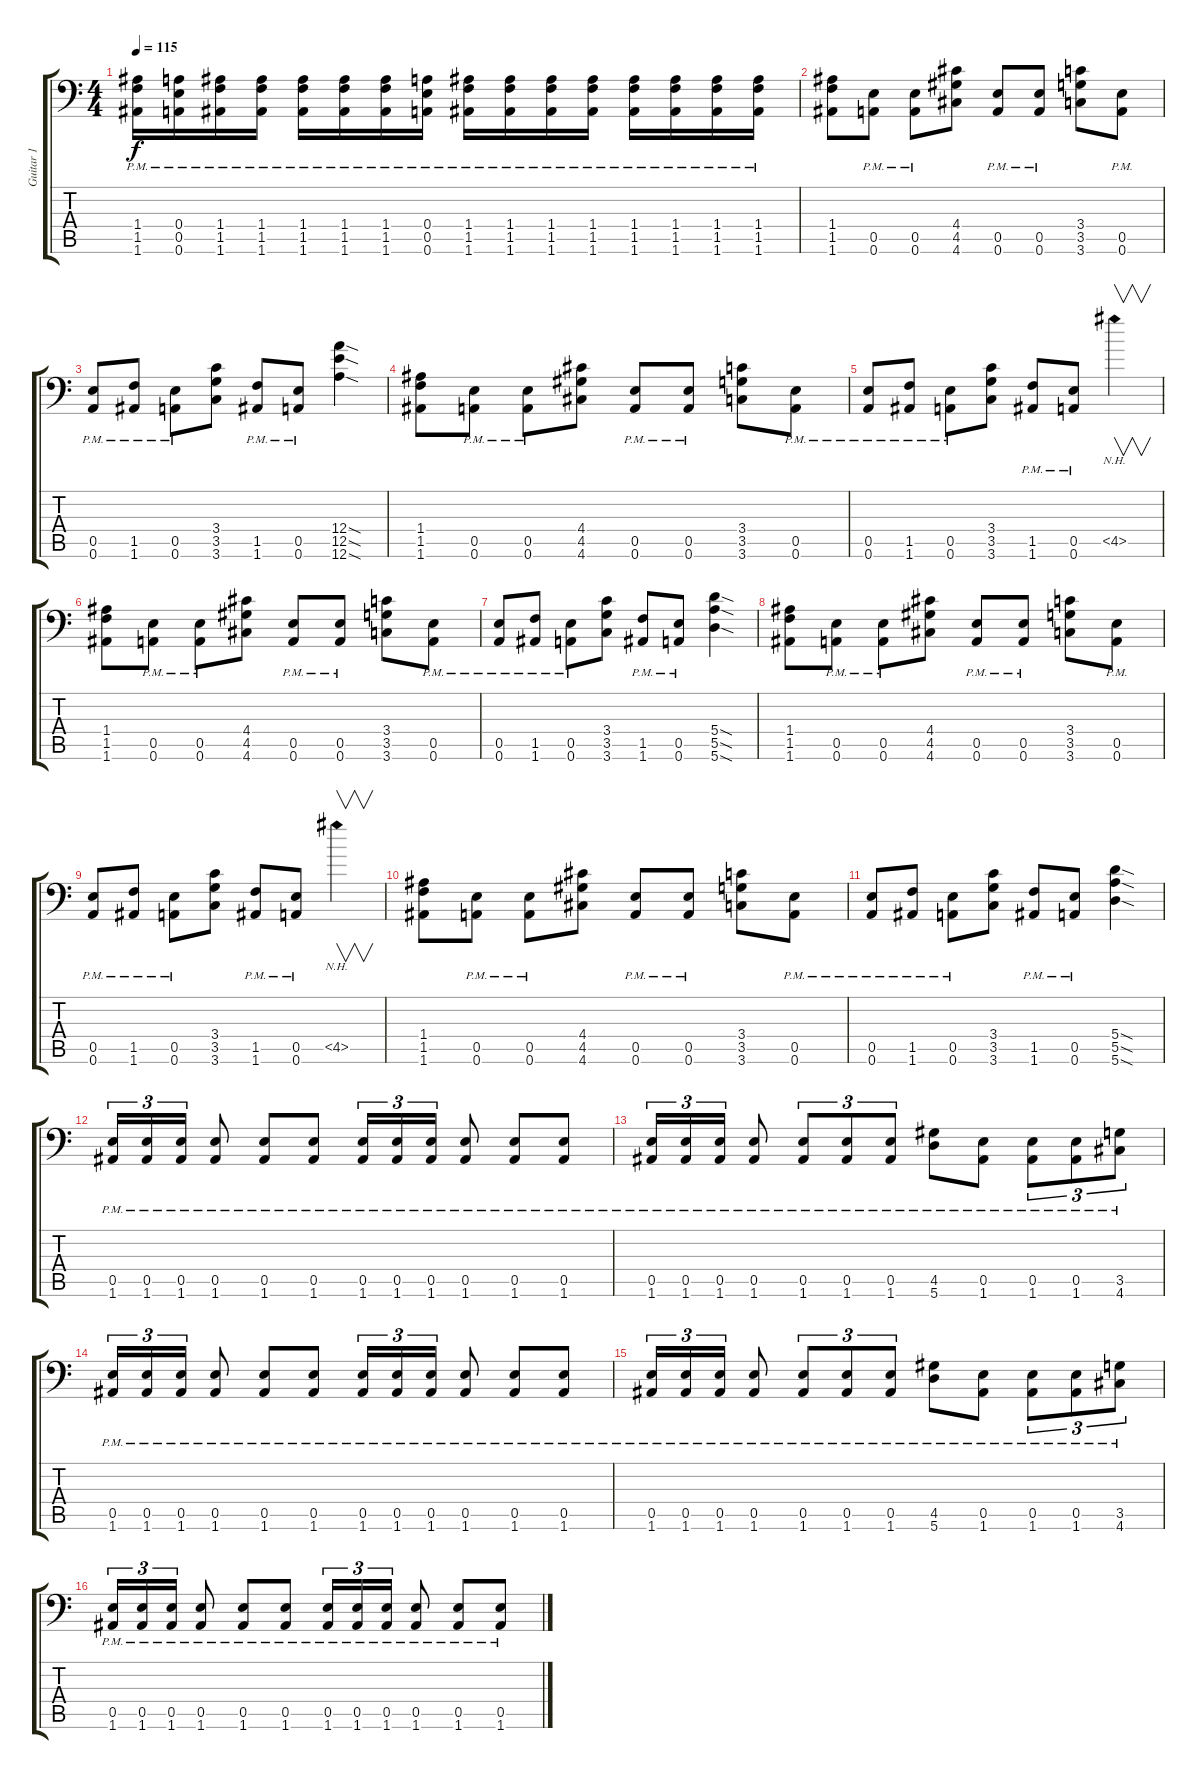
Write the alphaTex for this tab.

\track ("Guitar 1" "Guitar 1") {instrument distortionguitar}
\staff {score tabs}
\tuning (B3 Gb3 D3 A2 E2 A1) {hide}
\ts (4 4)
\tempo 115
\clef f4
\ks c
(1.4{pm} 1.5{pm} 1.6{pm}).16{dy f} (0.4{pm} 0.5{pm} 0.6{pm}).16 (1.4{pm} 1.5{pm} 1.6{pm}).16 (1.4{pm} 1.5{pm} 1.6{pm}).16 (1.4{pm} 1.5{pm} 1.6{pm}).16 (1.4{pm} 1.5{pm} 1.6{pm}).16 (1.4{pm} 1.5{pm} 1.6{pm}).16 (0.4{pm} 0.5{pm} 0.6{pm}).16 (1.4{pm} 1.5{pm} 1.6{pm}).16 (1.4{pm} 1.5{pm} 1.6{pm}).16 (1.4{pm} 1.5{pm} 1.6{pm}).16 (1.4{pm} 1.5{pm} 1.6{pm}).16 (1.4{pm} 1.5{pm} 1.6{pm}).16 (1.4{pm} 1.5{pm} 1.6{pm}).16 (1.4{pm} 1.5{pm} 1.6{pm}).16 (1.4{pm} 1.5{pm} 1.6{pm}).16 |
(1.4 1.5 1.6).8 (0.5{pm} 0.6{pm}).8 (0.5{pm} 0.6{pm}).8 (4.4 4.5 4.6).8 (0.5{pm} 0.6{pm}).8 (0.5{pm} 0.6{pm}).8 (3.4 3.5 3.6).8 (0.5{pm} 0.6{pm}).8 |
(0.5{pm} 0.6{pm}).8 (1.5{pm} 1.6{pm}).8 (0.5{pm} 0.6{pm}).8 (3.4 3.5 3.6).8 (1.5{pm} 1.6{pm}).8 (0.5{pm} 0.6{pm}).8 (12.4{sod} 12.5{sod} 12.6{sod}).4 |
(1.4 1.5 1.6).8 (0.5{pm} 0.6{pm}).8 (0.5{pm} 0.6{pm}).8 (4.4 4.5 4.6).8 (0.5{pm} 0.6{pm}).8 (0.5{pm} 0.6{pm}).8 (3.4 3.5 3.6).8 (0.5{pm} 0.6{pm}).8 |
(0.5{pm} 0.6{pm}).8 (1.5{pm} 1.6{pm}).8 (0.5{pm} 0.6{pm}).8 (3.4 3.5 3.6).8 (1.5{pm} 1.6{pm}).8 (0.5{pm} 0.6{pm}).8 4.5{nh}.4{v} |
(1.4 1.5 1.6).8 (0.5{pm} 0.6{pm}).8 (0.5{pm} 0.6{pm}).8 (4.4 4.5 4.6).8 (0.5{pm} 0.6{pm}).8 (0.5{pm} 0.6{pm}).8 (3.4 3.5 3.6).8 (0.5{pm} 0.6{pm}).8 |
(0.5{pm} 0.6{pm}).8 (1.5{pm} 1.6{pm}).8 (0.5{pm} 0.6{pm}).8 (3.4 3.5 3.6).8 (1.5{pm} 1.6{pm}).8 (0.5{pm} 0.6{pm}).8 (5.4{sod} 5.5{sod} 5.6{sod}).4 |
(1.4 1.5 1.6).8 (0.5{pm} 0.6{pm}).8 (0.5{pm} 0.6{pm}).8 (4.4 4.5 4.6).8 (0.5{pm} 0.6{pm}).8 (0.5{pm} 0.6{pm}).8 (3.4 3.5 3.6).8 (0.5{pm} 0.6{pm}).8 |
(0.5{pm} 0.6{pm}).8 (1.5{pm} 1.6{pm}).8 (0.5{pm} 0.6{pm}).8 (3.4 3.5 3.6).8 (1.5{pm} 1.6{pm}).8 (0.5{pm} 0.6{pm}).8 4.5{nh}.4{v} |
(1.4 1.5 1.6).8 (0.5{pm} 0.6{pm}).8 (0.5{pm} 0.6{pm}).8 (4.4 4.5 4.6).8 (0.5{pm} 0.6{pm}).8 (0.5{pm} 0.6{pm}).8 (3.4 3.5 3.6).8 (0.5{pm} 0.6{pm}).8 |
(0.5{pm} 0.6{pm}).8 (1.5{pm} 1.6{pm}).8 (0.5{pm} 0.6{pm}).8 (3.4 3.5 3.6).8 (1.5{pm} 1.6{pm}).8 (0.5{pm} 0.6{pm}).8 (5.4{sod} 5.5{sod} 5.6{sod}).4 |
(0.5{pm} 1.6{pm}).16{tu (3 2)} (0.5{pm} 1.6{pm}).16{tu (3 2)} (0.5{pm} 1.6{pm}).16{tu (3 2)} (0.5{pm} 1.6{pm}).8 (0.5{pm} 1.6{pm}).8 (0.5{pm} 1.6{pm}).8 (0.5{pm} 1.6{pm}).16{tu (3 2)} (0.5{pm} 1.6{pm}).16{tu (3 2)} (0.5{pm} 1.6{pm}).16{tu (3 2)} (0.5{pm} 1.6{pm}).8 (0.5{pm} 1.6{pm}).8 (0.5{pm} 1.6{pm}).8 |
(0.5{pm} 1.6{pm}).16{tu (3 2)} (0.5{pm} 1.6{pm}).16{tu (3 2)} (0.5{pm} 1.6{pm}).16{tu (3 2)} (0.5{pm} 1.6{pm}).8 (0.5{pm} 1.6{pm}).8{tu (3 2)} (0.5{pm} 1.6{pm}).8{tu (3 2)} (0.5{pm} 1.6{pm}).8{tu (3 2)} (4.5{pm} 5.6{pm}).8 (0.5{pm} 1.6{pm}).8 (0.5{pm} 1.6{pm}).8{tu (3 2)} (0.5{pm} 1.6{pm}).8{tu (3 2)} (3.5{pm} 4.6{pm}).8{tu (3 2)} |
(0.5{pm} 1.6{pm}).16{tu (3 2)} (0.5{pm} 1.6{pm}).16{tu (3 2)} (0.5{pm} 1.6{pm}).16{tu (3 2)} (0.5{pm} 1.6{pm}).8 (0.5{pm} 1.6{pm}).8 (0.5{pm} 1.6{pm}).8 (0.5{pm} 1.6{pm}).16{tu (3 2)} (0.5{pm} 1.6{pm}).16{tu (3 2)} (0.5{pm} 1.6{pm}).16{tu (3 2)} (0.5{pm} 1.6{pm}).8 (0.5{pm} 1.6{pm}).8 (0.5{pm} 1.6{pm}).8 |
(0.5{pm} 1.6{pm}).16{tu (3 2)} (0.5{pm} 1.6{pm}).16{tu (3 2)} (0.5{pm} 1.6{pm}).16{tu (3 2)} (0.5{pm} 1.6{pm}).8 (0.5{pm} 1.6{pm}).8{tu (3 2)} (0.5{pm} 1.6{pm}).8{tu (3 2)} (0.5{pm} 1.6{pm}).8{tu (3 2)} (4.5{pm} 5.6{pm}).8 (0.5{pm} 1.6{pm}).8 (0.5{pm} 1.6{pm}).8{tu (3 2)} (0.5{pm} 1.6{pm}).8{tu (3 2)} (3.5{pm} 4.6{pm}).8{tu (3 2)} |
(0.5{pm} 1.6{pm}).16{tu (3 2)} (0.5{pm} 1.6{pm}).16{tu (3 2)} (0.5{pm} 1.6{pm}).16{tu (3 2)} (0.5{pm} 1.6{pm}).8 (0.5{pm} 1.6{pm}).8 (0.5{pm} 1.6{pm}).8 (0.5{pm} 1.6{pm}).16{tu (3 2)} (0.5{pm} 1.6{pm}).16{tu (3 2)} (0.5{pm} 1.6{pm}).16{tu (3 2)} (0.5{pm} 1.6{pm}).8 (0.5{pm} 1.6{pm}).8 (0.5{pm} 1.6{pm}).8
